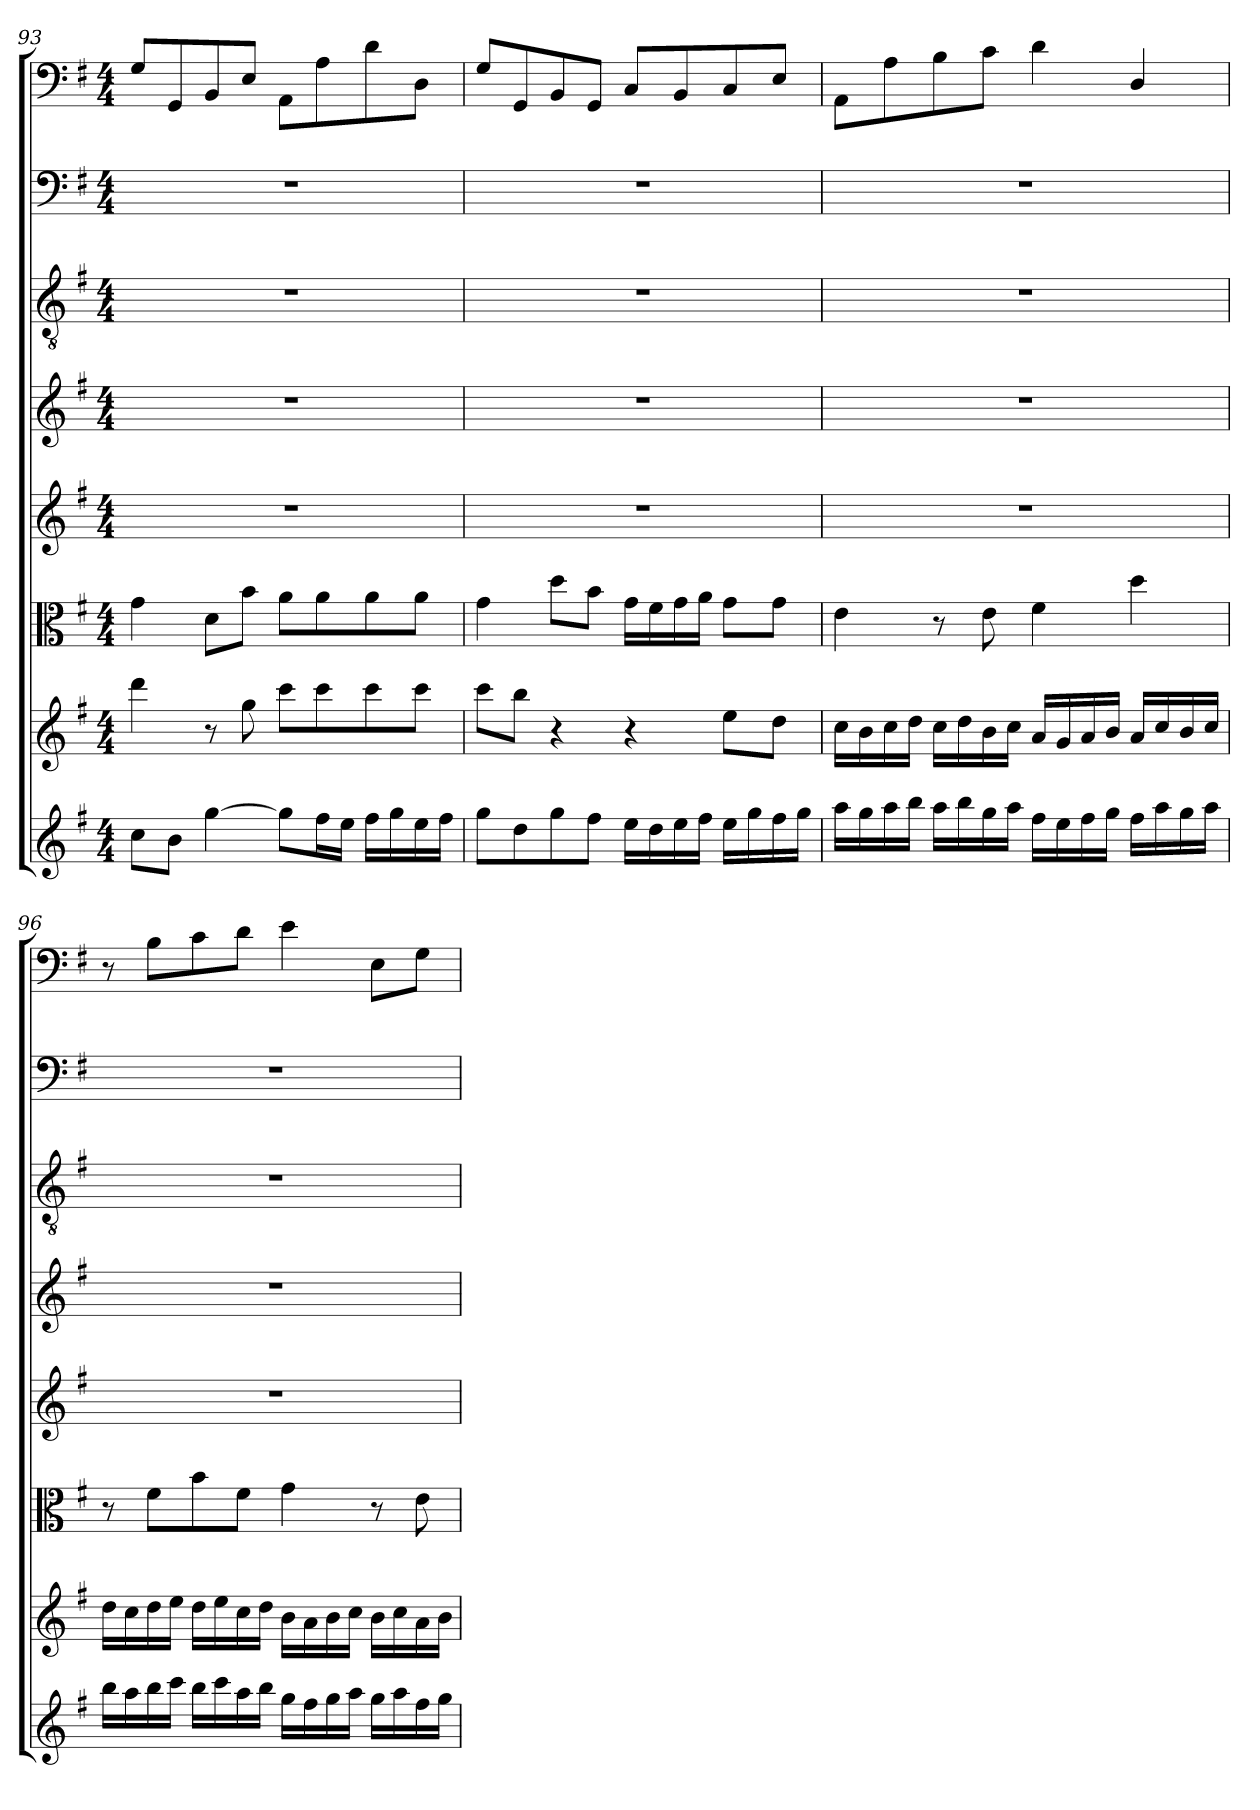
**kern	**kern	**kern	**kern	**kern	**kern	**kern	**kern
*part8	*part7	*part6	*part5	*part4	*part3	*part2	*part1
*staff8	*staff7	*staff6	*staff5	*staff4	*staff3	*staff2	*staff1
*clefG2	*clefG2	*clefC3	*clefG2	*clefG2	*clefGv2	*clefF4	*clefF4
*k[f#]	*k[f#]	*k[f#]	*k[f#]	*k[f#]	*k[f#]	*k[f#]	*k[f#]
*G:	*G:	*G:	*G:	*G:	*G:	*G:	*G:
*M4/4	*M4/4	*M4/4	*M4/4	*M4/4	*M4/4	*M4/4	*M4/4
=93	=93	=93	=93	=93	=93	=93	=93
8cc\L	4ddd\	4g\	1r	1r	1r	1r	8G/L
8b\J	.	.	.	.	.	.	8GG/
[4gg\	8r	8d\L	.	.	.	.	8BB/
.	8gg\	8b\J	.	.	.	.	8E/J
8gg\L]	8ccc\L	8a\L	.	.	.	.	8AA\L
16ff#\L	8ccc\	8a\	.	.	.	.	8A\
16ee\JJ	.	.	.	.	.	.	.
16ff#\LL	8ccc\	8a\	.	.	.	.	8d\
16gg\	.	.	.	.	.	.	.
16ee\	8ccc\J	8a\J	.	.	.	.	8D\J
16ff#\JJ	.	.	.	.	.	.	.
=94	=94	=94	=94	=94	=94	=94	=94
8gg\L	8ccc\L	4g\	1r	1r	1r	1r	8G/L
8dd\	8bb\J	.	.	.	.	.	8GG/
8gg\	4r	8dd\L	.	.	.	.	8BB/
8ff#\J	.	8b\J	.	.	.	.	8GG/J
16ee\LL	4r	16g\LL	.	.	.	.	8C/L
16dd\	.	16f#\	.	.	.	.	.
16ee\	.	16g\	.	.	.	.	8BB/
16ff#\JJ	.	16a\JJ	.	.	.	.	.
16ee\LL	8ee\L	8g\L	.	.	.	.	8C/
16gg\	.	.	.	.	.	.	.
16ff#\	8dd\J	8g\J	.	.	.	.	8E/J
16gg\JJ	.	.	.	.	.	.	.
=95	=95	=95	=95	=95	=95	=95	=95
16aa\LL	16cc\LL	4e\	1r	1r	1r	1r	8AA\L
16gg\	16b\	.	.	.	.	.	.
16aa\	16cc\	.	.	.	.	.	8A\
16bb\JJ	16dd\JJ	.	.	.	.	.	.
16aa\LL	16cc\LL	8r	.	.	.	.	8B\
16bb\	16dd\	.	.	.	.	.	.
16gg\	16b\	8e\	.	.	.	.	8c\J
16aa\JJ	16cc\JJ	.	.	.	.	.	.
16ff#\LL	16a/LL	4f#\	.	.	.	.	4d\
16ee\	16g/	.	.	.	.	.	.
16ff#\	16a/	.	.	.	.	.	.
16gg\JJ	16b/JJ	.	.	.	.	.	.
16ff#\LL	16a/LL	4dd\	.	.	.	.	4D/
16aa\	16cc/	.	.	.	.	.	.
16gg\	16b/	.	.	.	.	.	.
16aa\JJ	16cc/JJ	.	.	.	.	.	.
=96	=96	=96	=96	=96	=96	=96	=96
16bb\LL	16dd\LL	8r	1r	1r	1r	1r	8r
16aa\	16cc\	.	.	.	.	.	.
16bb\	16dd\	8f#\L	.	.	.	.	8B\L
16ccc\JJ	16ee\JJ	.	.	.	.	.	.
16bb\LL	16dd\LL	8b\	.	.	.	.	8c\
16ccc\	16ee\	.	.	.	.	.	.
16aa\	16cc\	8f#\J	.	.	.	.	8d\J
16bb\JJ	16dd\JJ	.	.	.	.	.	.
16gg\LL	16b\LL	4g\	.	.	.	.	4e\
16ff#\	16a\	.	.	.	.	.	.
16gg\	16b\	.	.	.	.	.	.
16aa\JJ	16cc\JJ	.	.	.	.	.	.
16gg\LL	16b\LL	8r	.	.	.	.	8E\L
16aa\	16cc\	.	.	.	.	.	.
16ff#\	16a\	8e\	.	.	.	.	8G\J
16gg\JJ	16b\JJ	.	.	.	.	.	.
=	=	=	=	=	=	=	=
*-	*-	*-	*-	*-	*-	*-	*-
